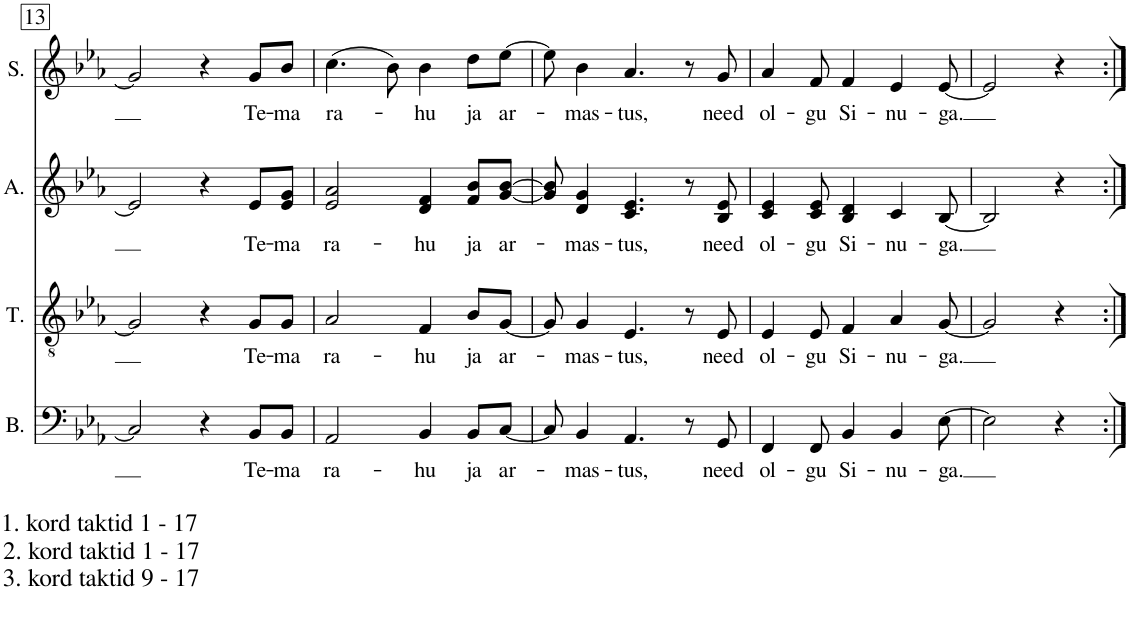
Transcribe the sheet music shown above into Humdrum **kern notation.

**kern	**text	**kern	**text	**kern	**text	**kern	**text
*part4	*part4	*part3	*part3	*part2	*part2	*part1	*part1
*staff4	*staff4	*staff3	*staff3	*staff2	*staff2	*staff1	*staff1
*I"Bass	*	*I"Tenor	*	*I"Alto	*	*I"Soprano	*
*I'B.	*	*I'T.	*	*I'A.	*	*I'S.	*
!!LO:PB:g=z
*clefF4	*	*clefGv2	*	*clefG2	*	*clefG2	*
*	*	*	*	*Trd1c2	*	*	*
*k[b-e-a-]	*	*k[b-e-a-]	*	*k[b-e-a-]	*	*k[b-e-a-]	*
*M4/4	*	*M4/4	*	*M4/4	*	*M4/4	*
=13	=13	=13	=13	=13	=13	=13	=13
!LO:TX:b:t=1. kord taktid 1 - 17	!	!	!	!	!	!	!
!LO:TX:b:t=2. kord taktid 1 - 17	!	!	!	!	!	!	!
!LO:TX:b:t=3. kord taktid 9 - 17	!	!	!	!	!	!	!
2C/]	.	2G/]	.	2e-/]	.	2g/]	.
4r	.	4r	.	4r	.	4r	.
!	!LO:LY:b	!	!LO:LY:b	!	!LO:LY:b	!	!LO:LY:b
8BB-/L	Te-	8G/L	Te-	8e-/L	Te-	8g/L	Te-
!	!LO:LY:b	!	!LO:LY:b	!	!LO:LY:b	!	!LO:LY:b
8BB-/J	-ma	8G/J	-ma	8e-/ 8g/J	-ma	8b-/J	-ma
=14	=14	=14	=14	=14	=14	=14	=14
!	!LO:LY:b	!	!LO:LY:b	!	!LO:LY:b	!	!LO:LY:b
2AA-/	ra-	2A-/	ra-	2e-/ 2a-/	ra-	(4.cc\	ra-
.	.	.	.	.	.	8b-\)	.
!	!LO:LY:b	!	!LO:LY:b	!	!LO:LY:b	!	!LO:LY:b
4BB-/	-hu	4F/	-hu	4d/ 4f/	-hu	4b-\	-hu
!	!LO:LY:b	!	!LO:LY:b	!	!LO:LY:b	!	!LO:LY:b
8BB-/L	ja	8B-/L	ja	8f/ 8b-/L	ja	8dd\L	ja
!	!LO:LY:b	!	!LO:LY:b	!	!LO:LY:b	!	!LO:LY:b
[8C/J	ar-	[8G/J	ar-	[8g/ [8b-/J	ar-	[8ee-\J	-ar-
=15	=15	=15	=15	=15	=15	=15	=15
8C/]	.	8G/]	.	8g/] 8b-/]	.	8ee-\]	.
!	!LO:LY:b	!	!LO:LY:b	!	!LO:LY:b	!	!LO:LY:b
4BB-/	-mas-	4G/	-mas-	4d/ 4g/	-mas-	4b-\	-mas-
!	!LO:LY:b	!	!LO:LY:b	!	!LO:LY:b	!	!LO:LY:b
4.AA-/	-tus,	4.E-/	-tus,	4.c/ 4.e-/	-tus,	4.a-/	-tus,
8r	.	8r	.	8r	.	8r	.
!	!LO:LY:b	!	!LO:LY:b	!	!LO:LY:b	!	!LO:LY:b
8GG/	need	8E-/	need	8B-/ 8e-/	need	8g/	need
=16	=16	=16	=16	=16	=16	=16	=16
!	!LO:LY:b	!	!LO:LY:b	!	!LO:LY:b	!	!LO:LY:b
4FF/	ol-	4E-/	ol-	4c/ 4e-/	ol-	4a-/	ol-
!	!LO:LY:b	!	!LO:LY:b	!	!LO:LY:b	!	!LO:LY:b
8FF/	-gu	8E-/	-gu	8c/ 8e-/	-gu	8f/	-gu
!	!LO:LY:b	!	!LO:LY:b	!	!LO:LY:b	!	!LO:LY:b
4BB-/	Si-	4F/	Si-	4B-/ 4d/	Si-	4f/	Si-
!	!LO:LY:b	!	!LO:LY:b	!	!LO:LY:b	!	!LO:LY:b
4BB-/	-nu-	4A-/	-nu-	4c/	-nu-	4e-/	-nu-
!	!LO:LY:b	!	!LO:LY:b	!	!LO:LY:b	!	!LO:LY:b
[8E-\	-ga.	[8G/	-ga.	[8B-/	-ga.	[8e-/	-ga.
=17	=17	=17	=17	=17	=17	=17	=17
2E-\]	.	2G/]	.	2B-/]	.	2e-/]	.
4r	.	4r	.	4r	.	4r	.
=:|!	=:|!	=:|!	=:|!	=:|!	=:|!	=:|!	=:|!
*-	*-	*-	*-	*-	*-	*-	*-
